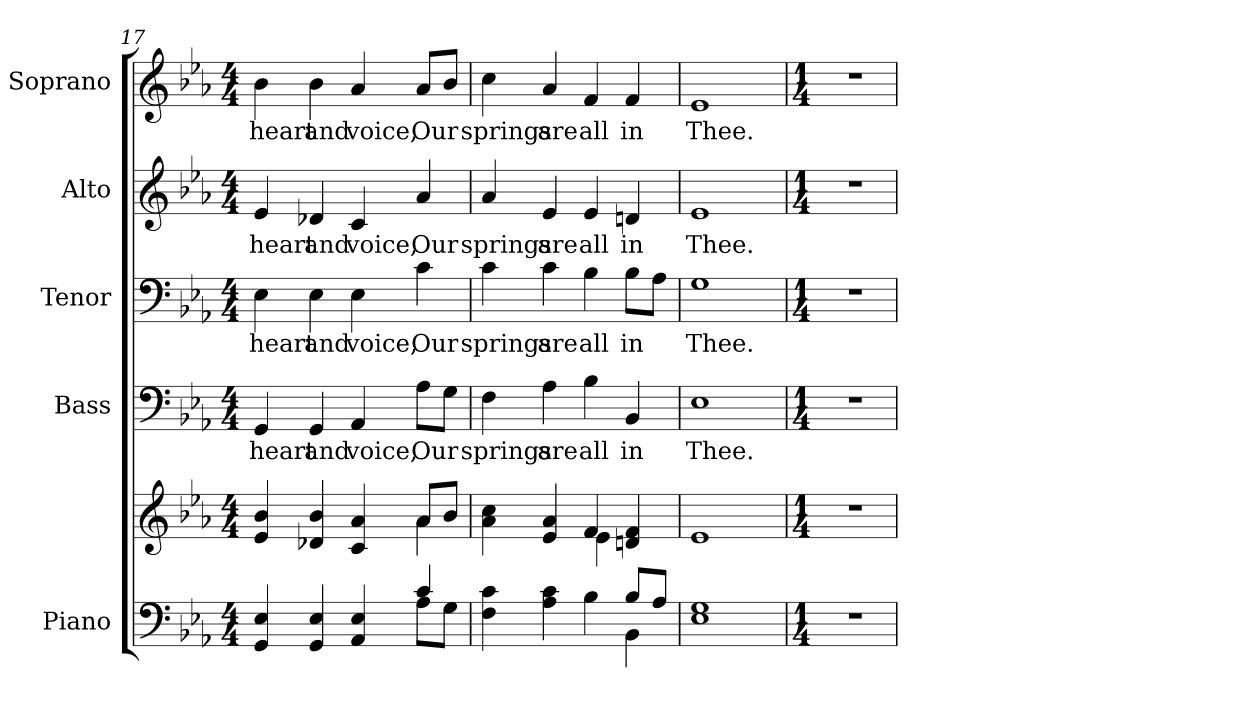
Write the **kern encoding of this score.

**kern	**kern	**kern	**text	**kern	**text	**kern	**text	**kern	**text
*part5	*part5	*part4	*part4	*part3	*part3	*part2	*part2	*part1	*part1
*staff6	*staff5	*staff4	*staff4	*staff3	*staff3	*staff2	*staff2	*staff1	*staff1
*I"Piano	*	*I"Bass	*	*I"Tenor	*	*I"Alto	*	*I"Soprano	*
*I'Pno.	*	*I'B.	*	*I'T.	*	*I'A.	*	*I'S.	*
*clefF4	*clefG2	*clefF4	*	*clefF4	*	*clefG2	*	*clefG2	*
*k[b-e-a-]	*k[b-e-a-]	*k[b-e-a-]	*	*k[b-e-a-]	*	*k[b-e-a-]	*	*k[b-e-a-]	*
*E-:	*E-:	*E-:	*	*E-:	*	*E-:	*	*E-:	*
*M4/4	*M4/4	*M4/4	*	*M4/4	*	*M4/4	*	*M4/4	*
=17	=17	=17	=17	=17	=17	=17	=17	=17	=17
*^	*^	*	*	*	*	*	*	*	*
!	!	!	!	!	!LO:LY:b:color=#000000	!	!	!	!	!	!
!	!	!	!	!	!	!	!LO:LY:b:color=#000000	!	!	!	!
!	!	!	!	!	!	!	!	!	!LO:LY:b:color=#000000	!	!
!	!	!	!	!	!	!	!	!	!	!	!LO:LY:b:color=#000000
4GGi/ 4E-i	2ryy	4e-i/ 4b-i	2ryy	4GGi/	heart	4E-i\	heart	4e-i/	heart	4b-i\	heart
!	!	!	!	!	!LO:LY:b:color=#000000	!	!	!	!	!	!
!	!	!	!	!	!	!	!LO:LY:b:color=#000000	!	!	!	!
!	!	!	!	!	!	!	!	!	!LO:LY:b:color=#000000	!	!
!	!	!	!	!	!	!	!	!	!	!	!LO:LY:b:color=#000000
4GGi/ 4E-i	.	4d-Xi/ 4b-i	.	4GGi/	and	4E-i\	and	4d-Xi/	and	4b-i\	and
!	!	!	!	!	!LO:LY:b:color=#000000	!	!	!	!	!	!
!	!	!	!	!	!	!	!LO:LY:b:color=#000000	!	!	!	!
!	!	!	!	!	!	!	!	!	!LO:LY:b:color=#000000	!	!
!	!	!	!	!	!	!	!	!	!	!	!LO:LY:b:color=#000000
4AA-i/ 4E-i	4ryy	4ci/ 4a-i	4ryy	4AA-i/	voice,	4E-i\	voice,	4ci/	voice,	4a-i/	voice,
!	!	!	!	!	!LO:LY:b:color=#000000	!	!	!	!	!	!
!	!	!	!	!	!	!	!LO:LY:b:color=#000000	!	!	!	!
!	!	!	!	!	!	!	!	!	!LO:LY:b:color=#000000	!	!
!	!	!	!	!	!	!	!	!	!	!	!LO:LY:b:color=#000000
4ci/	8A-i\L	8a-i/L	4a-i\	8A-i\L	Our	4ci\	Our	4a-i/	Our	8a-i/L	Our
.	8Gi\J	8b-i/J	.	8Gi\J	.	.	.	.	.	8b-i/J	.
!!LO:PB:g=z
=18	=18	=18	=18	=18	=18	=18	=18	=18	=18	=18	=18
!	!	!	!	!	!LO:LY:b:color=#000000	!	!	!	!	!	!
!	!	!	!	!	!	!	!LO:LY:b:color=#000000	!	!	!	!
!	!	!	!	!	!	!	!	!	!LO:LY:b:color=#000000	!	!
!	!	!	!	!	!	!	!	!	!	!	!LO:LY:b:color=#000000
4Fi\ 4ci	2ryy	4a-i\ 4cci	2ryy	4Fi\	springs	4ci\	springs	4a-i/	springs	4cci\	springs
!	!	!	!	!	!LO:LY:b:color=#000000	!	!	!	!	!	!
!	!	!	!	!	!	!	!LO:LY:b:color=#000000	!	!	!	!
!	!	!	!	!	!	!	!	!	!LO:LY:b:color=#000000	!	!
!	!	!	!	!	!	!	!	!	!	!	!LO:LY:b:color=#000000
4A-i\ 4ci	.	4e-i/ 4a-i	.	4A-i\	are	4ci\	are	4e-i/	are	4a-i/	are
!	!	!	!	!	!LO:LY:b:color=#000000	!	!	!	!	!	!
!	!	!	!	!	!	!	!LO:LY:b:color=#000000	!	!	!	!
!	!	!	!	!	!	!	!	!	!LO:LY:b:color=#000000	!	!
!	!	!	!	!	!	!	!	!	!	!	!LO:LY:b:color=#000000
4B-i\	4ryy	4fi/	4e-i\	4B-i\	all	4B-i\	all	4e-i/	all	4fi/	all
!	!	!	!	!	!LO:LY:b:color=#000000	!	!	!	!	!	!
!	!	!	!	!	!	!	!LO:LY:b:color=#000000	!	!	!	!
!	!	!	!	!	!	!	!	!	!LO:LY:b:color=#000000	!	!
!	!	!	!	!	!	!	!	!	!	!	!LO:LY:b:color=#000000
8B-i/L	4BB-i\	4dni/ 4fi	4ryy	4BB-i/	in	8B-i\L	in	4dni/	in	4fi/	in
8A-i/J	.	.	.	.	.	8A-i\J	.	.	.	.	.
*v	*v	*	*	*	*	*	*	*	*	*	*
*	*v	*v	*	*	*	*	*	*	*	*
=19	=19	=19	=19	=19	=19	=19	=19	=19	=19
!	!	!	!LO:LY:b:color=#000000	!	!	!	!	!	!
!	!	!	!	!	!LO:LY:b:color=#000000	!	!	!	!
!	!	!	!	!	!	!	!LO:LY:b:color=#000000	!	!
!	!	!	!	!	!	!	!	!	!LO:LY:b:color=#000000
1E-i 1Gi	1e-i	1E-i	Thee.	1Gi	Thee.	1e-i	Thee.	1e-i	Thee.
!!LO:PB:g=z
=20	=20	=20	=20	=20	=20	=20	=20	=20	=20
*M1/4	*M1/4	*M1/4	*	*M1/4	*	*M1/4	*	*M1/4	*
!LO:N:vis=1	!LO:N:vis=1	!LO:N:vis=1	!	!LO:N:vis=1	!	!LO:N:vis=1	!	!LO:N:vis=1	!
4r	4r	4r	.	4r	.	4r	.	4r	.
=	=	=	=	=	=	=	=	=	=
*-	*-	*-	*-	*-	*-	*-	*-	*-	*-
